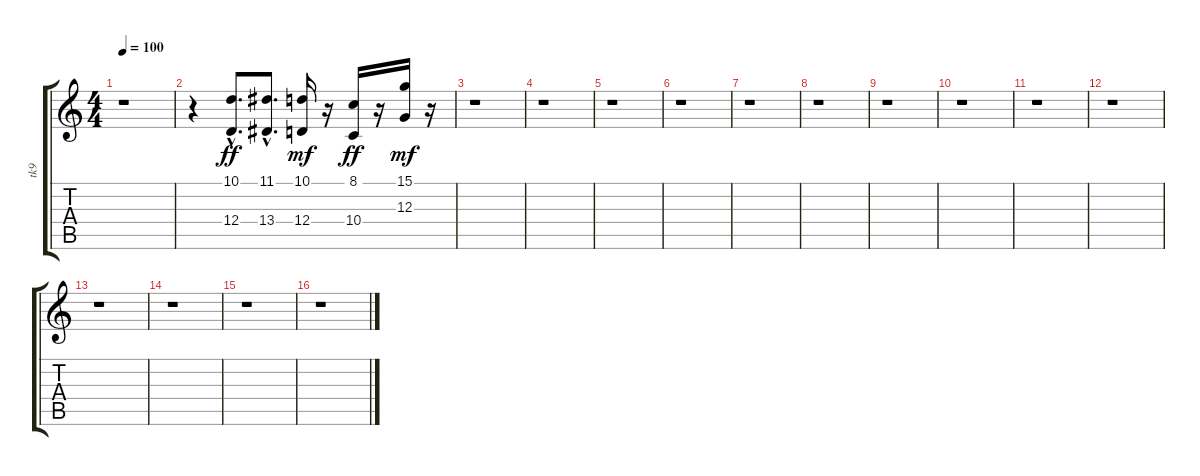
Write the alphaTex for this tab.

\track ("tk9" "tk9") {instrument acousticgrandpiano}
\staff {score tabs}
\tuning (E4 B3 G3 D3 A2 E2) {hide}
\ts (4 4)
\tempo 100
\clef g2
\ks c
r.1{dy mf} |
r.4 (10.1{hac} 12.4{hac}).8{d dy ff} (11.1{hac} 13.4{hac}).8{d} (10.1 12.4).16{dy mf} r.16 (8.1 10.4).16{dy ff} r.16 (15.1 12.3).16{dy mf} r.16 |
r.1 |
r.1 |
r.1 |
r.1 |
r.1 |
r.1 |
r.1 |
r.1 |
r.1 |
r.1 |
r.1 |
r.1 |
r.1 |
r.1
